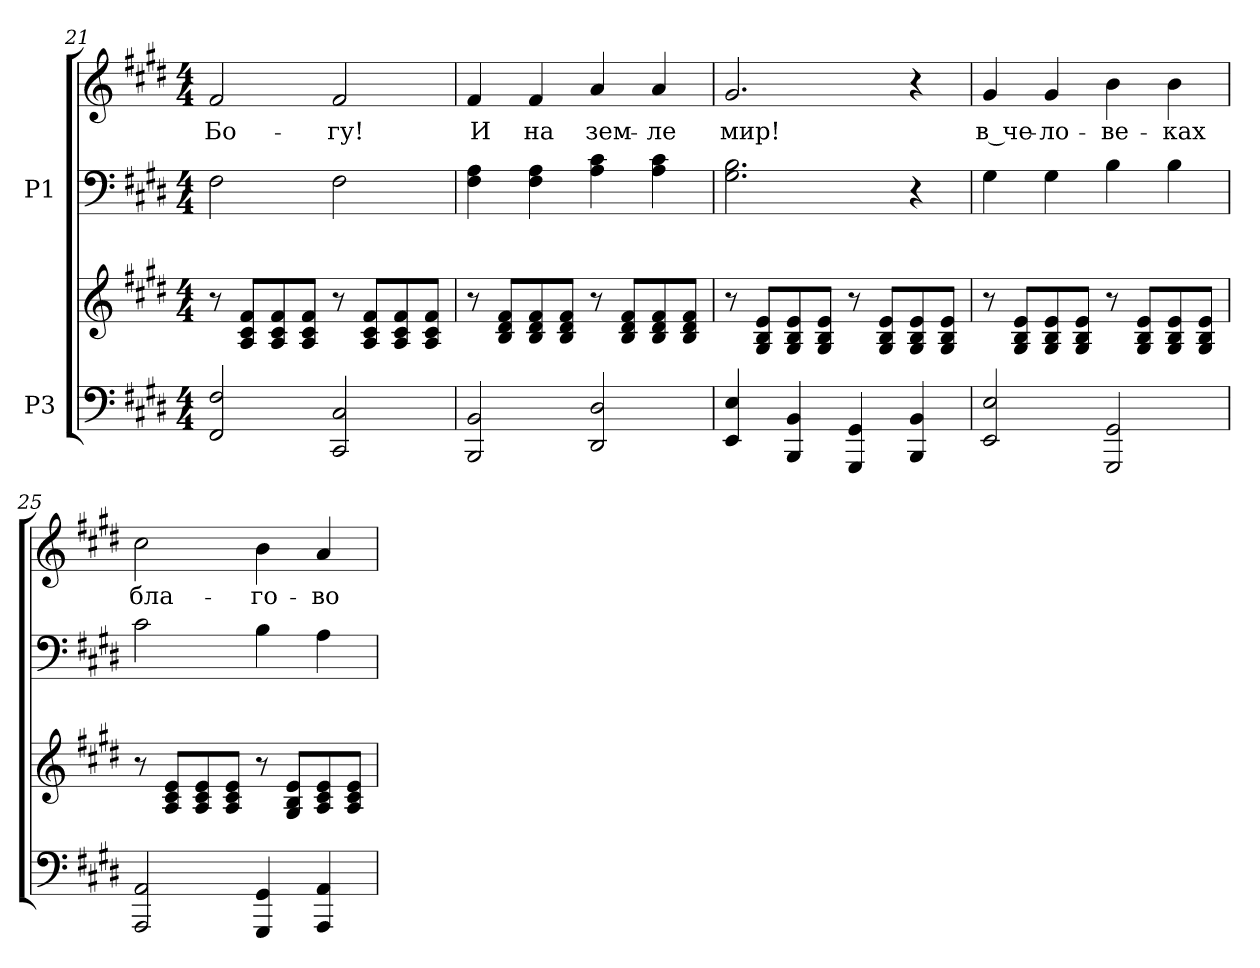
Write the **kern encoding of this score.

**kern	**kern	**kern	**kern	**text
*part2	*part2	*part1	*part1	*part1
*staff4	*staff3	*staff2	*staff1	*staff1
*I"P3	*	*I"P1	*	*
!!LO:LB:g=z
*clefF4	*clefG2	*clefF4	*clefG2	*
*k[f#c#g#d#]	*k[f#c#g#d#]	*k[f#c#g#d#]	*k[f#c#g#d#]	*
*E:	*E:	*E:	*E:	*
*M4/4	*M4/4	*M4/4	*M4/4	*
=21	=21	=21	=21	=21
!	!	!	!	!LO:LY:b:color=#000000
2FF#i/ 2F#i	8r	2F#i\	2f#i/	Бо-
.	8Ai/ 8c#i 8f#iL	.	.	.
.	8Ai/ 8c#i 8f#i	.	.	.
.	8Ai/ 8c#i 8f#iJ	.	.	.
!	!	!	!	!LO:LY:b:color=#000000
2CC#i/ 2C#i	8r	2F#i\	2f#i/	-гу!
.	8Ai/ 8c#i 8f#iL	.	.	.
.	8Ai/ 8c#i 8f#i	.	.	.
.	8Ai/ 8c#i 8f#iJ	.	.	.
=22	=22	=22	=22	=22
!	!	!	!	!LO:LY:b:color=#000000
2BBBi/ 2BBi	8r	4F#i\ 4Ai	4f#i/	И
.	8Bi/ 8d#i 8f#iL	.	.	.
!	!	!	!	!LO:LY:b:color=#000000
.	8Bi/ 8d#i 8f#i	4F#i\ 4Ai	4f#i/	на
.	8Bi/ 8d#i 8f#iJ	.	.	.
!	!	!	!	!LO:LY:b:color=#000000
2DD#i/ 2D#i	8r	4Ai\ 4c#i	4ai/	зем-
.	8Bi/ 8d#i 8f#iL	.	.	.
!	!	!	!	!LO:LY:b:color=#000000
.	8Bi/ 8d#i 8f#i	4Ai\ 4c#i	4ai/	-ле
.	8Bi/ 8d#i 8f#iJ	.	.	.
=23	=23	=23	=23	=23
!	!	!	!	!LO:LY:b:color=#000000
4EEi/ 4Ei	8r	2.G#i\ 2.Bi	2.g#i/	мир!
.	8G#i/ 8Bi 8eiL	.	.	.
4BBBi/ 4BBi	8G#i/ 8Bi 8ei	.	.	.
.	8G#i/ 8Bi 8eiJ	.	.	.
4GGG#i/ 4GG#i	8r	.	.	.
.	8G#i/ 8Bi 8eiL	.	.	.
4BBBi/ 4BBi	8G#i/ 8Bi 8ei	4r	4r	.
.	8G#i/ 8Bi 8eiJ	.	.	.
!!LO:PB:g=z
=24	=24	=24	=24	=24
!	!	!	!	!LO:LY:b:color=#000000
2EEi/ 2Ei	8r	4G#i\	4g#i/	в че-
.	8G#i/ 8Bi 8eiL	.	.	.
!	!	!	!	!LO:LY:b:color=#000000
.	8G#i/ 8Bi 8ei	4G#i\	4g#i/	-ло-
.	8G#i/ 8Bi 8eiJ	.	.	.
!	!	!	!	!LO:LY:b:color=#000000
2GGG#i/ 2GG#i	8r	4Bi\	4bi\	-ве-
.	8G#i/ 8Bi 8eiL	.	.	.
!	!	!	!	!LO:LY:b:color=#000000
.	8G#i/ 8Bi 8ei	4Bi\	4bi\	-ках
.	8G#i/ 8Bi 8eiJ	.	.	.
=25	=25	=25	=25	=25
!	!	!	!	!LO:LY:b:color=#000000
2AAAi/ 2AAi	8r	2c#i\	2cc#i\	бла-
.	8Ai/ 8c#i 8eiL	.	.	.
.	8Ai/ 8c#i 8ei	.	.	.
.	8Ai/ 8c#i 8eiJ	.	.	.
!	!	!	!	!LO:LY:b:color=#000000
4GGG#i/ 4GG#i	8r	4Bi\	4bi\	-го-
.	8G#i/ 8Bi 8eiL	.	.	.
!	!	!	!	!LO:LY:b:color=#000000
4AAAi/ 4AAi	8Ai/ 8c#i 8ei	4Ai\	4ai/	-во-
.	8Ai/ 8c#i 8eiJ	.	.	.
=	=	=	=	=
*-	*-	*-	*-	*-
